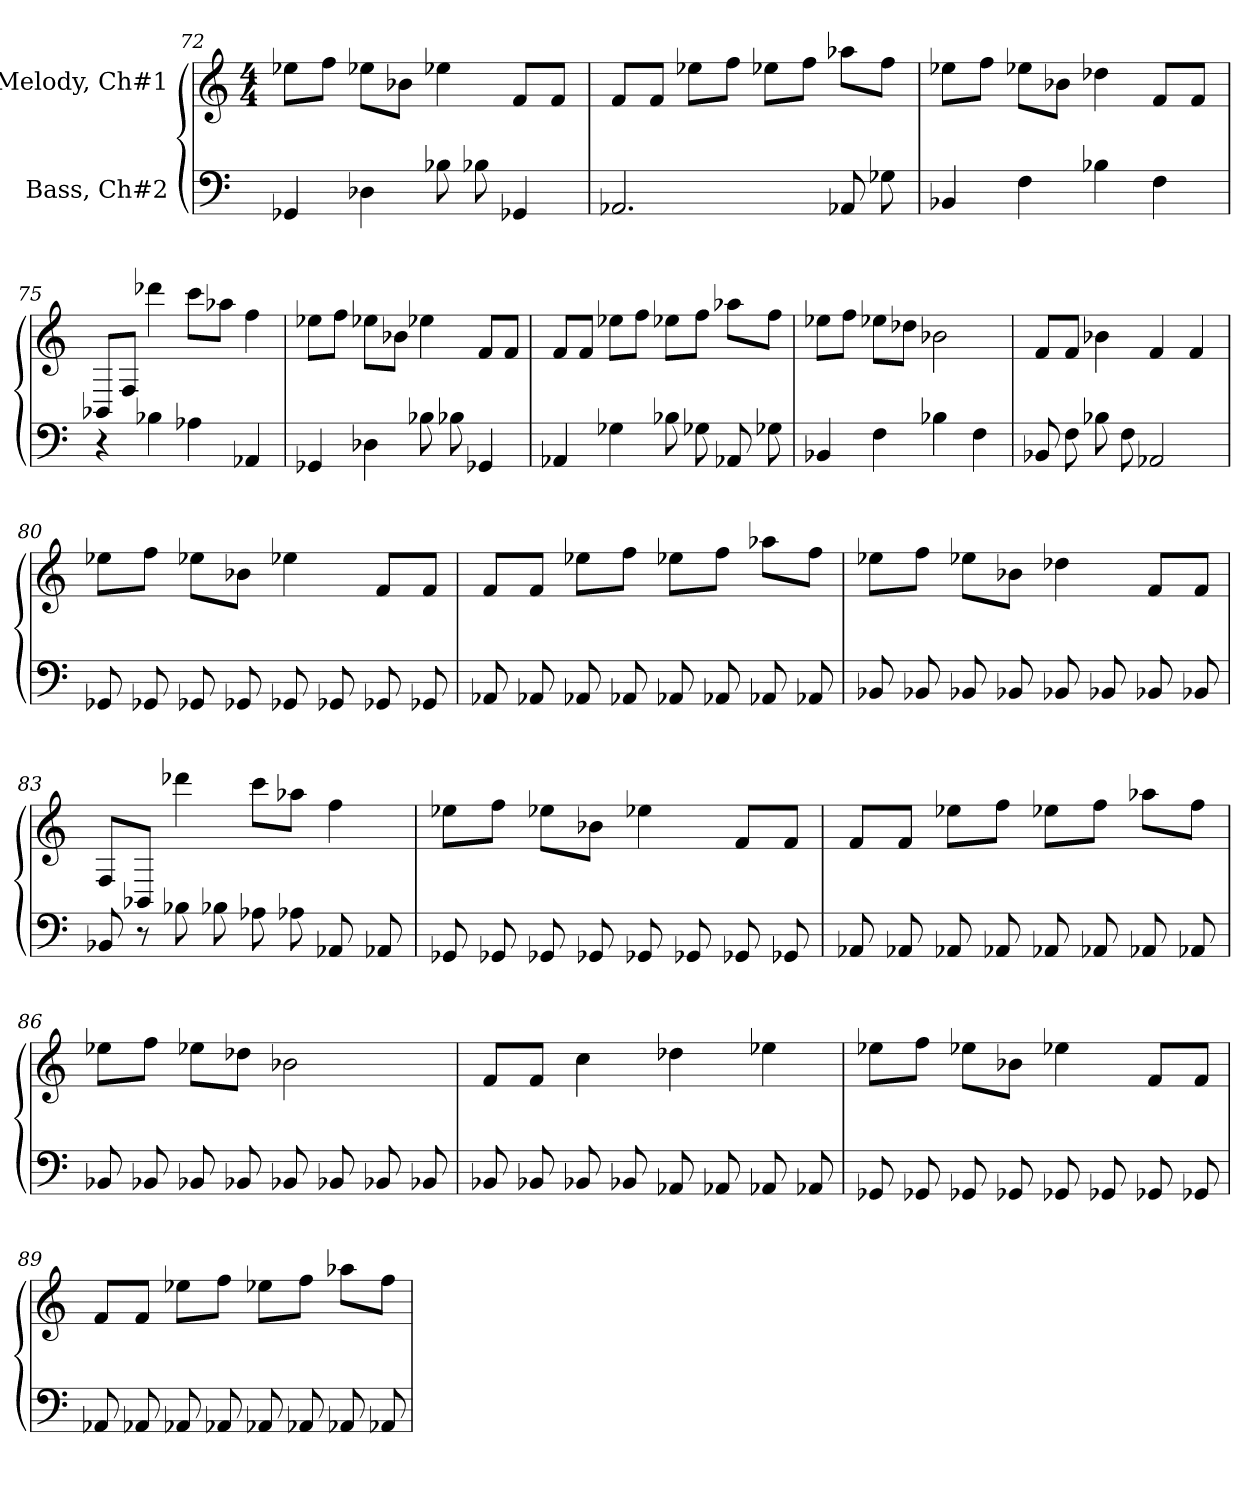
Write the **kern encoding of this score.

**kern	**kern
*part2	*part1
*staff2	*staff1
*I"Bass, Ch#2	*I"Melody, Ch#1
*clefF4	*
*	*M4/4
=72	=72
4GG-X	8ee-XL
.	8ffJ
4D-X	8ee-XL
.	8b-XJ
8B-X	4ee-X
8B-X	.
4GG-X	8fL
.	8fJ
=73	=73
2.AA-X	8fL
.	8fJ
.	8ee-XL
.	8ffJ
.	8ee-XL
.	8ffJ
8AA-X	8aa-XL
8G-X	8ffJ
=74	=74
4BB-X	8ee-XL
.	8ffJ
4F	8ee-XL
.	8b-XJ
4B-X	4dd-X
4F	8fL
.	8fJ
=75	=75
4r	8BB-XL
.	8FJ
4B-X	4ddd-X
4A-X	8cccL
.	8aa-XJ
4AA-X	4ff
=76	=76
4GG-X	8ee-XL
.	8ffJ
4D-X	8ee-XL
.	8b-XJ
8B-X	4ee-X
8B-X	.
4GG-X	8fL
.	8fJ
=77	=77
4AA-X	8fL
.	8fJ
4G-X	8ee-XL
.	8ffJ
8B-X	8ee-XL
8G-X	8ffJ
8AA-X	8aa-XL
8G-X	8ffJ
=78	=78
4BB-X	8ee-XL
.	8ffJ
4F	8ee-XL
.	8dd-XJ
4B-X	2b-X
4F	.
=79	=79
8BB-X	8fL
8F	8fJ
8B-X	4b-X
8F	.
2AA-X	4f
.	4f
=80	=80
8GG-X	8ee-XL
8GG-X	8ffJ
8GG-X	8ee-XL
8GG-X	8b-XJ
8GG-X	4ee-X
8GG-X	.
8GG-X	8fL
8GG-X	8fJ
=81	=81
8AA-X	8fL
8AA-X	8fJ
8AA-X	8ee-XL
8AA-X	8ffJ
8AA-X	8ee-XL
8AA-X	8ffJ
8AA-X	8aa-XL
8AA-X	8ffJ
=82	=82
8BB-X	8ee-XL
8BB-X	8ffJ
8BB-X	8ee-XL
8BB-X	8b-XJ
8BB-X	4dd-X
8BB-X	.
8BB-X	8fL
8BB-X	8fJ
=83	=83
8BB-X	8FL
8r	8BB-XJ
8B-X	4ddd-X
8B-X	.
8A-X	8cccL
8A-X	8aa-XJ
8AA-X	4ff
8AA-X	.
=84	=84
8GG-X	8ee-XL
8GG-X	8ffJ
8GG-X	8ee-XL
8GG-X	8b-XJ
8GG-X	4ee-X
8GG-X	.
8GG-X	8fL
8GG-X	8fJ
=85	=85
8AA-X	8fL
8AA-X	8fJ
8AA-X	8ee-XL
8AA-X	8ffJ
8AA-X	8ee-XL
8AA-X	8ffJ
8AA-X	8aa-XL
8AA-X	8ffJ
=86	=86
8BB-X	8ee-XL
8BB-X	8ffJ
8BB-X	8ee-XL
8BB-X	8dd-XJ
8BB-X	2b-X
8BB-X	.
8BB-X	.
8BB-X	.
=87	=87
8BB-X	8fL
8BB-X	8fJ
8BB-X	4cc
8BB-X	.
8AA-X	4dd-X
8AA-X	.
8AA-X	4ee-X
8AA-X	.
=88	=88
8GG-X	8ee-XL
8GG-X	8ffJ
8GG-X	8ee-XL
8GG-X	8b-XJ
8GG-X	4ee-X
8GG-X	.
8GG-X	8fL
8GG-X	8fJ
=89	=89
8AA-X	8fL
8AA-X	8fJ
8AA-X	8ee-XL
8AA-X	8ffJ
8AA-X	8ee-XL
8AA-X	8ffJ
8AA-X	8aa-XL
8AA-X	8ffJ
=	=
*-	*-
